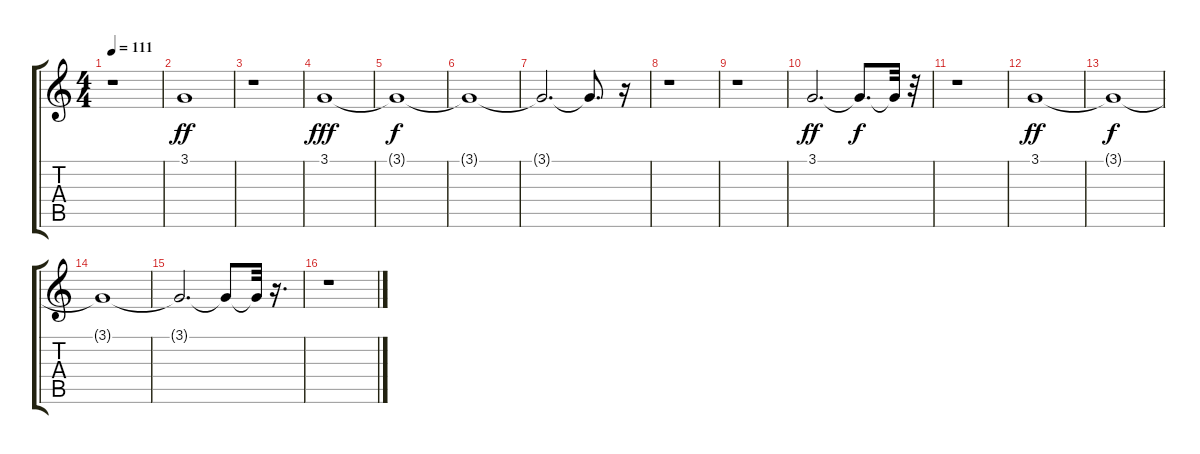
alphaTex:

\track "" {instrument synthstrings1}
\staff {score tabs}
\tuning (E4 B3 G3 D3 A2 E2) {hide}
\ts (4 4)
\tempo 111
\clef g2
\ks c
r.1{dy ff} |
3.1.1 |
r.1 |
3.1.1{dy fff} |
3.1{t}.1{dy f} |
3.1{t}.1 |
3.1{t}.2{d} 3.1{t}.8{d} r.16 |
r.1 |
r.1 |
3.1.2{d dy ff} 3.1{t}.8{d dy f} 3.1{t}.32 r.32 |
r.1 |
3.1.1{dy ff} |
3.1{t}.1{dy f} |
3.1{t}.1 |
3.1{t}.2{d} 3.1{t}.8 3.1{t}.32 r.16{d} |
r.1
